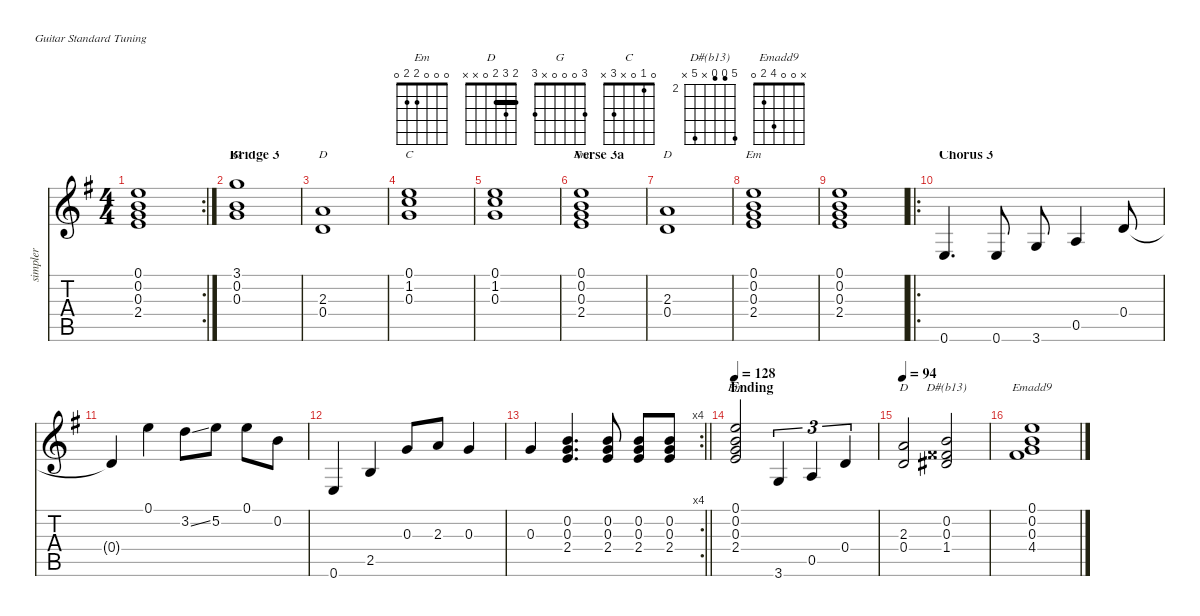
\defaultSystemsLayout 4
\hideDynamics
\bracketExtendMode nobrackets
\otherSystemsTrackNameOrientation horizontal
\track ("Gtrs 1,2,3 comb.-simpler" "simpler") {defaultSystemsLayout 8 mute instrument electricguitarclean}
\staff {score tabs}
\tuning (E4 B3 G3 D3 A2 E2)
\chord ("Em" 0 0 0 2 x x) {showfingering false}
\chord ("D" 2 3 2 0 x x) {showfingering false barre 2}
\chord ("G" 3 0 0 0 x 3) {showfingering false}
\chord ("C" 0 1 0 x 3 x) {showfingering false}
\chord ("Em" 0 0 0 2 2 0) {showfingering false}
\chord ("D#(b13)" 6 1 1 x 6 x) {firstfret 2 showfingering false}
\chord ("Emadd9" x 0 0 4 2 0) {showfingering false}
\rc 2
\ts (4 4)
\tempo (127 hide)
\clef g2
\ks eminor
(0.1{acc forcenatural} 0.2{acc forcenatural} 0.3{acc forcenatural} 2.4{acc forcenatural}).1{dy f beam Up} |
\section ("" "Bridge 3")
\tempo (128 hide)
(3.1{acc forcenatural} 0.2{acc forcenatural} 0.3{acc forcenatural}).1{ch "G" beam Down} |
(2.3{acc forcenatural} 0.4{acc forcenatural}).1{ch "D" beam Up} |
(0.1{acc forcenatural} 1.2{acc forcenatural} 0.3{acc forcenatural}).1{ch "C" beam Down} |
(0.1{acc forcenatural} 1.2{acc forcenatural} 0.3{acc forcenatural}).1{beam Down} |
\section ("" "Verse 3a")
(0.1{acc forcenatural} 0.2{acc forcenatural} 0.3{acc forcenatural} 2.4{acc forcenatural}).1{ch "Em" beam Up} |
(2.3{acc forcenatural} 0.4{acc forcenatural}).1{ch "D" beam Up} |
(0.2{acc forcenatural} 0.3{acc forcenatural} 2.4{acc forcenatural} 0.1{acc forcenatural}).1{ch "Em" beam Up} |
(0.1{acc forcenatural} 0.2{acc forcenatural} 0.3{acc forcenatural} 2.4{acc forcenatural}).1{beam Up} |
\ro
\section ("" "Chorus 3")
0.6{acc forcenatural}.4{d dy mf instrument electricguitarclean beam Up} 0.6{acc forcenatural}.8{dy f beam Up} 3.6{acc forcenatural}.8{beam Up} 0.5{acc forcenatural}.4{dy mf beam Up} 0.4{acc forcenatural}.8{dy fff beam Up} |
0.4{t acc forcenatural}.4{dy f beam Up} 0.1{acc forcenatural}.4{dy ff beam Down} 3.2{ss acc forcenatural}.8{dy mf beam Down} 5.2{acc forcenatural}.8{beam Down} 0.1{acc forcenatural}.8{dy f beam Down} 0.2{acc forcenatural}.8{dy mp beam Down} |
0.6{acc forcenatural}.4{dy fff beam Up} 2.5{acc forcenatural}.4{dy mf beam Up} 0.3{acc forcenatural}.8{dy ff beam Up} 2.3{acc forcenatural}.8{dy f beam Up} 0.3{acc forcenatural}.4{dy mf beam Up} |
\rc 4
\barLineRight lightlight
0.3{acc forcenatural}.4{beam Up} (0.2{acc forcenatural} 0.3{acc forcenatural} 2.4{acc forcenatural}).4{d dy ff beam Up} (0.2{acc forcenatural} 0.3{acc forcenatural} 2.4{acc forcenatural}).8{dy f beam Up} (0.2{acc forcenatural} 0.3{acc forcenatural} 2.4{acc forcenatural}).8{dy mf beam Up} (0.2{acc forcenatural} 0.3{acc forcenatural} 2.4{acc forcenatural}).8{beam Up} |
\section ("" "Ending")
\tempo 128
(0.2{acc forcenatural} 0.3{acc forcenatural} 2.4{acc forcenatural} 0.1{acc forcenatural}).2{ch "Em" dy f beam Up} 3.6{acc forcenatural}.4{tu (3 2) dy mf beam Up} 0.5{acc forcenatural}.4{tu (3 2) dy f beam Up} 0.4{acc forcenatural}.4{tu (3 2) dy fff beam Up} |
\tempo 94
(2.3{acc forcenatural} 0.4{acc forcenatural}).2{ch "D" dy f beam Up} (0.3{acc x} 1.4{acc #} 0.2{acc forcenatural}).2{ch "D#(b13)" dy ff beam Up} |
(0.2{acc forcenatural} 0.3{acc forcenatural} 4.4{acc #} 0.1{acc forcenatural}).1{ch "Emadd9" dy mf beam Down}
